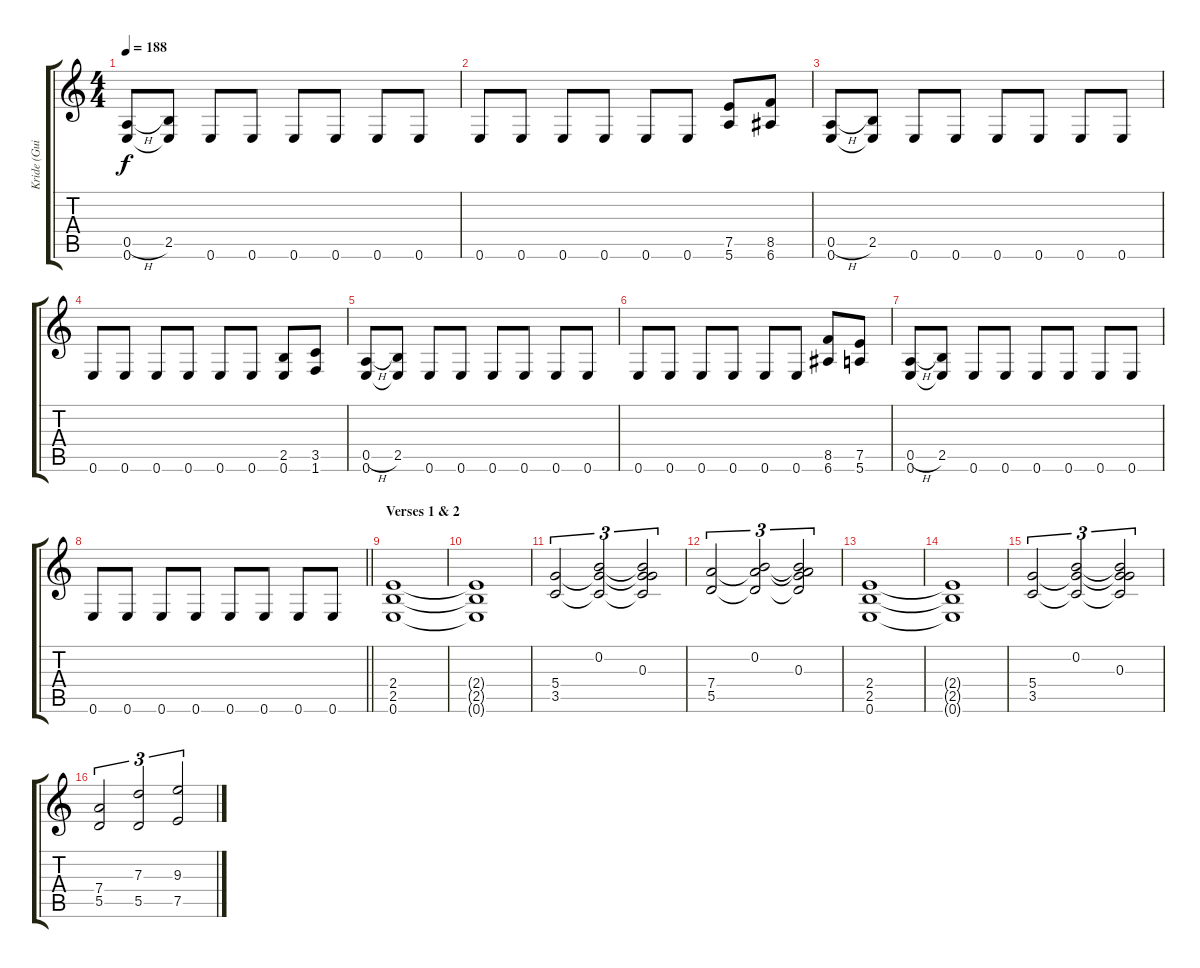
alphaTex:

\track ("Kride (Guitar II)" "Kride (Gui") {instrument distortionguitar}
\staff {score tabs}
\tuning (E4 B3 G3 D3 A2 E2) {hide}
\ts (4 4)
\tempo 188
\clef g2
\ks c
(0.5{h} 0.6).8{dy f} (2.5 0.6{t}).8 0.6.8 0.6.8 0.6.8 0.6.8 0.6.8 0.6.8 |
0.6.8 0.6.8 0.6.8 0.6.8 0.6.8 0.6.8 (7.5 5.6).8 (8.5 6.6).8 |
(0.5{h} 0.6).8 (2.5 0.6{t}).8 0.6.8 0.6.8 0.6.8 0.6.8 0.6.8 0.6.8 |
0.6.8 0.6.8 0.6.8 0.6.8 0.6.8 0.6.8 (2.5 0.6).8 (3.5 1.6).8 |
(0.5{h} 0.6).8 (2.5 0.6{t}).8 0.6.8 0.6.8 0.6.8 0.6.8 0.6.8 0.6.8 |
0.6.8 0.6.8 0.6.8 0.6.8 0.6.8 0.6.8 (8.5 6.6).8 (7.5 5.6).8 |
(0.5{h} 0.6).8 (2.5 0.6{t}).8 0.6.8 0.6.8 0.6.8 0.6.8 0.6.8 0.6.8 |
\barLineRight lightlight
0.6.8 0.6.8 0.6.8 0.6.8 0.6.8 0.6.8 0.6.8 0.6.8 |
\section ("" "Verses 1 & 2")
(2.4 2.5 0.6).1 |
(2.4{t} 2.5{t} 0.6{t}).1 |
(5.4 3.5).2{tu (3 2)} (0.2 5.4{t} 3.5{t}).2{tu (3 2)} (0.2{t} 0.3 5.4{t} 3.5{t}).2{tu (3 2)} |
(7.4 5.5).2{tu (3 2)} (0.2 7.4{t} 5.5{t}).2{tu (3 2)} (0.2{t} 0.3 7.4{t} 5.5{t}).2{tu (3 2)} |
(2.4 2.5 0.6).1 |
(2.4{t} 2.5{t} 0.6{t}).1 |
(5.4 3.5).2{tu (3 2)} (0.2 5.4{t} 3.5{t}).2{tu (3 2)} (0.2{t} 0.3 5.4{t} 3.5{t}).2{tu (3 2)} |
(7.4 5.5).2{tu (3 2)} (7.3 5.5).2{tu (3 2)} (9.3 7.5).2{tu (3 2)}
